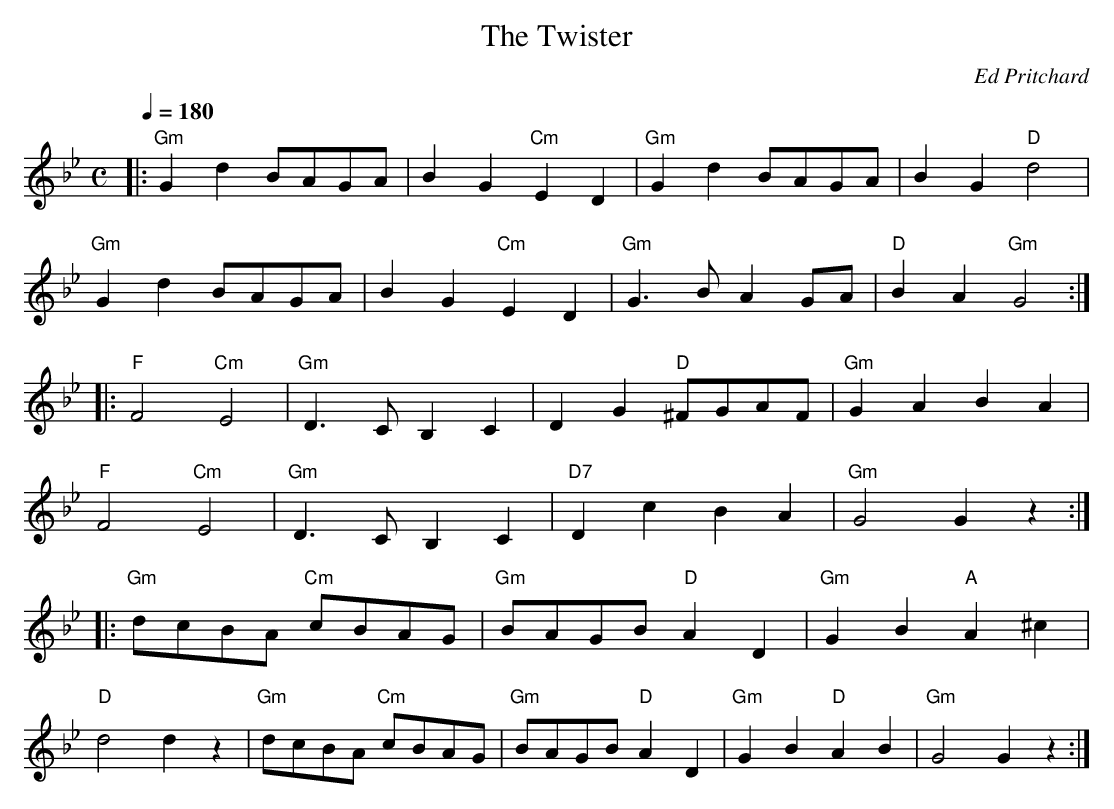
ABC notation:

X:1
T: Twister, The
C: Ed Pritchard
M: C
L: 1/4
Q: 180
K: Bb
|: "Gm" G d B/A/G/A/ | B G "Cm" E D | "Gm" G d B/A/G/A/ | B G "D" d2 |
   "Gm" G d B/A/G/A/ | B G "Cm" E D | "Gm" G>B A G/A/ | "D" B A "Gm" G2 :|
|: "F" F2 "Cm" E2 | "Gm" D>C B, C | D G "D" ^F/G/A/F/ | "Gm" G A B A |
   "F" F2 "Cm" E2 | "Gm" D>C B, C | "D7" D c B A | "Gm" G2 G z :|
|: "Gm" d/c/B/A/ "Cm" c/B/A/G/ | "Gm" B/A/G/B/ "D" A D | "Gm" G B "A" A ^c |
   "D" d2 d z | "Gm" d/c/B/A/ "Cm" c/B/A/G/ | "Gm" B/A/G/B/ "D" A D |\
   "Gm" G B "D" A B | "Gm" G2 G z :|
